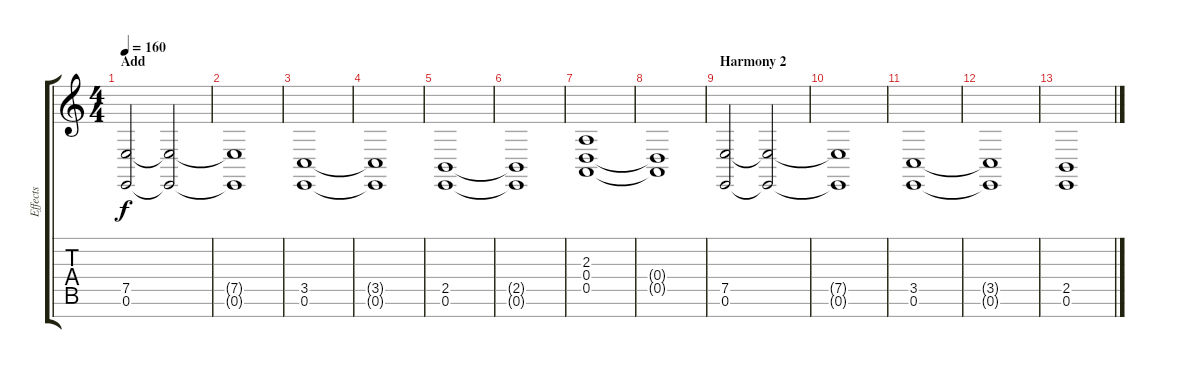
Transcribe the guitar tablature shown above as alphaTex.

\track ("Effects" "Effects") {instrument fx6goblins}
\staff {score tabs}
\tuning (E4 B3 G3 D3 A2 E2 B1) {hide}
\ts (4 4)
\section ("" "Add")
\tempo 160
\clef g2
\ks c
(7.5 0.6).2{dy f} (7.5{t} 0.6{t}).2 |
(7.5{t} 0.6{t}).1 |
(3.5 0.6).1 |
(3.5{t} 0.6{t}).1 |
(2.5 0.6).1 |
(2.5{t} 0.6{t}).1 |
(2.3 0.4 0.5).1 |
(0.4{t} 0.5{t}).1 |
\section ("" "Harmony 2")
(7.5 0.6).2 (7.5{t} 0.6{t}).2 |
(7.5{t} 0.6{t}).1{volume 5} |
(3.5 0.6).1 |
(3.5{t} 0.6{t}).1 |
(2.5 0.6).1
